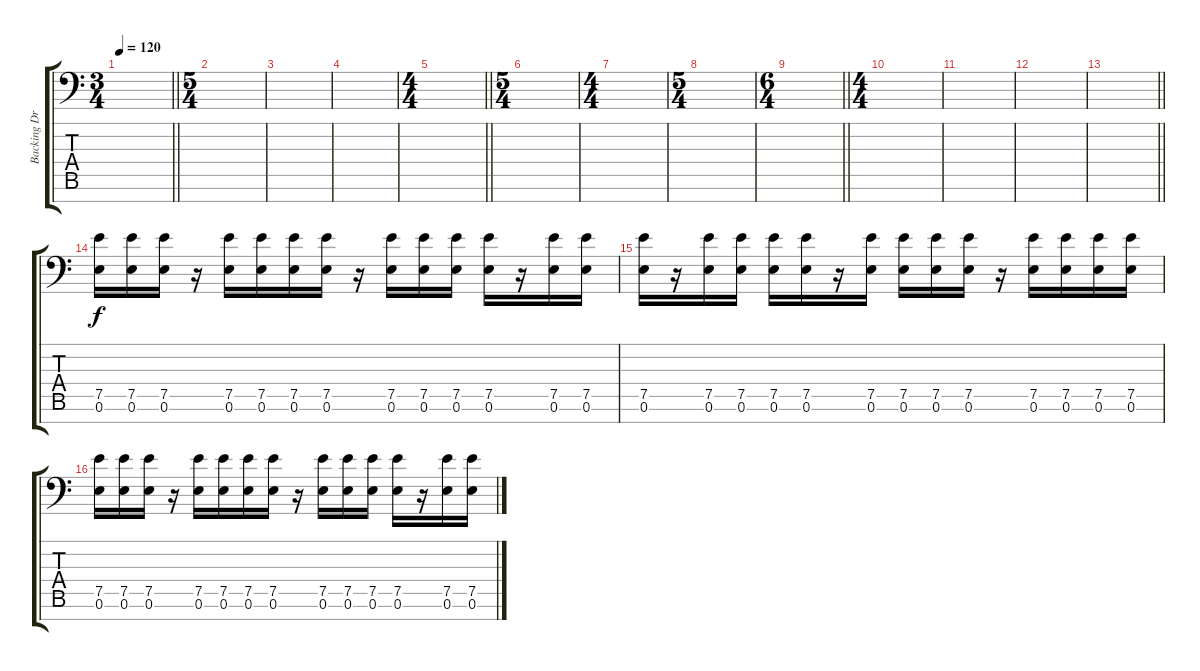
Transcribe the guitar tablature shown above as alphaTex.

\track ("Backing Dropped A" "Backing Dr") {instrument distortionguitar}
\staff {score tabs}
\tuning (E4 B3 G3 D3 A2 E2 A1) {hide}
\ts (3 4)
\tempo 120
\clef f4
\barLineRight lightlight
\ks c
|
\ts (5 4)
|
|
|
\ts (4 4)
\barLineRight lightlight
|
\ts (5 4)
\section ("" "")
|
\ts (4 4)
|
\ts (5 4)
|
\ts (6 4)
\barLineRight lightlight
|
\ts (4 4)
\section ("" "")
|
|
|
\barLineRight lightlight
|
(7.5 0.6).16{instrument distortionguitar} (7.5 0.6).16 (7.5 0.6).16 r.16 (7.5 0.6).16 (7.5 0.6).16 (7.5 0.6).16 (7.5 0.6).16 r.16 (7.5 0.6).16 (7.5 0.6).16 (7.5 0.6).16 (7.5 0.6).16 r.16 (7.5 0.6).16 (7.5 0.6).16 |
(7.5 0.6).16 r.16 (7.5 0.6).16 (7.5 0.6).16 (7.5 0.6).16 (7.5 0.6).16 r.16 (7.5 0.6).16 (7.5 0.6).16 (7.5 0.6).16 (7.5 0.6).16 r.16 (7.5 0.6).16 (7.5 0.6).16 (7.5 0.6).16 (7.5 0.6).16 |
(7.5 0.6).16 (7.5 0.6).16 (7.5 0.6).16 r.16 (7.5 0.6).16 (7.5 0.6).16 (7.5 0.6).16 (7.5 0.6).16 r.16 (7.5 0.6).16 (7.5 0.6).16 (7.5 0.6).16 (7.5 0.6).16 r.16 (7.5 0.6).16 (7.5 0.6).16
